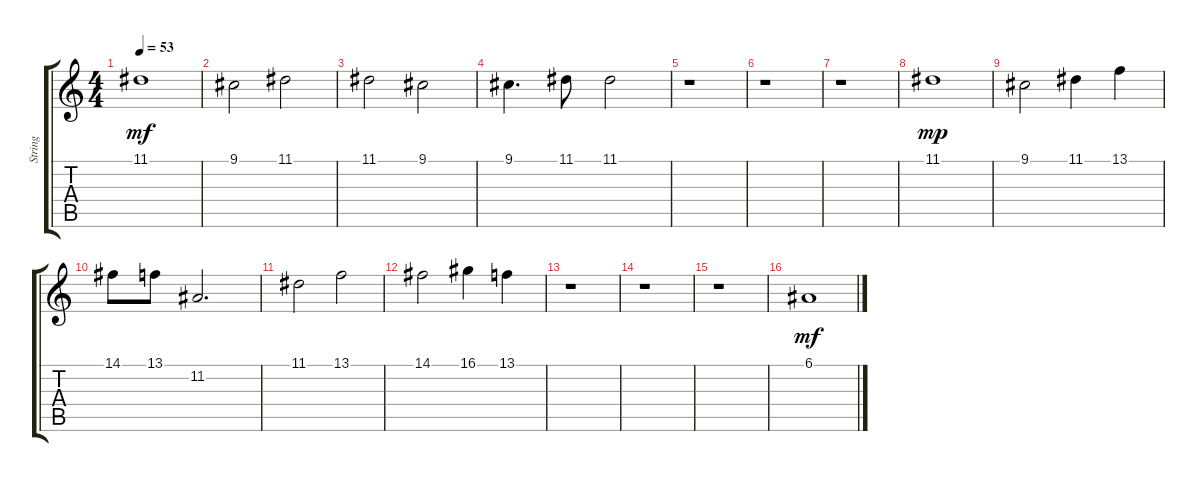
\track ("String" "String") {instrument stringensemble1}
\staff {score tabs}
\tuning (E4 B3 G3 D3 A2 E2) {hide}
\ts (4 4)
\tempo 53
\clef g2
\ks c
11.1.1{dy mf} |
9.1.2 11.1.2 |
11.1.2 9.1.2 |
9.1.4{d} 11.1.8 11.1.2 |
r.1 |
r.1 |
r.1 |
11.1.1{dy mp} |
9.1.2 11.1.4 13.1.4 |
14.1.8 13.1.8 11.2.2{d} |
11.1.2 13.1.2 |
14.1.2 16.1.4 13.1.4 |
r.1 |
r.1 |
r.1 |
6.1.1{dy mf}
